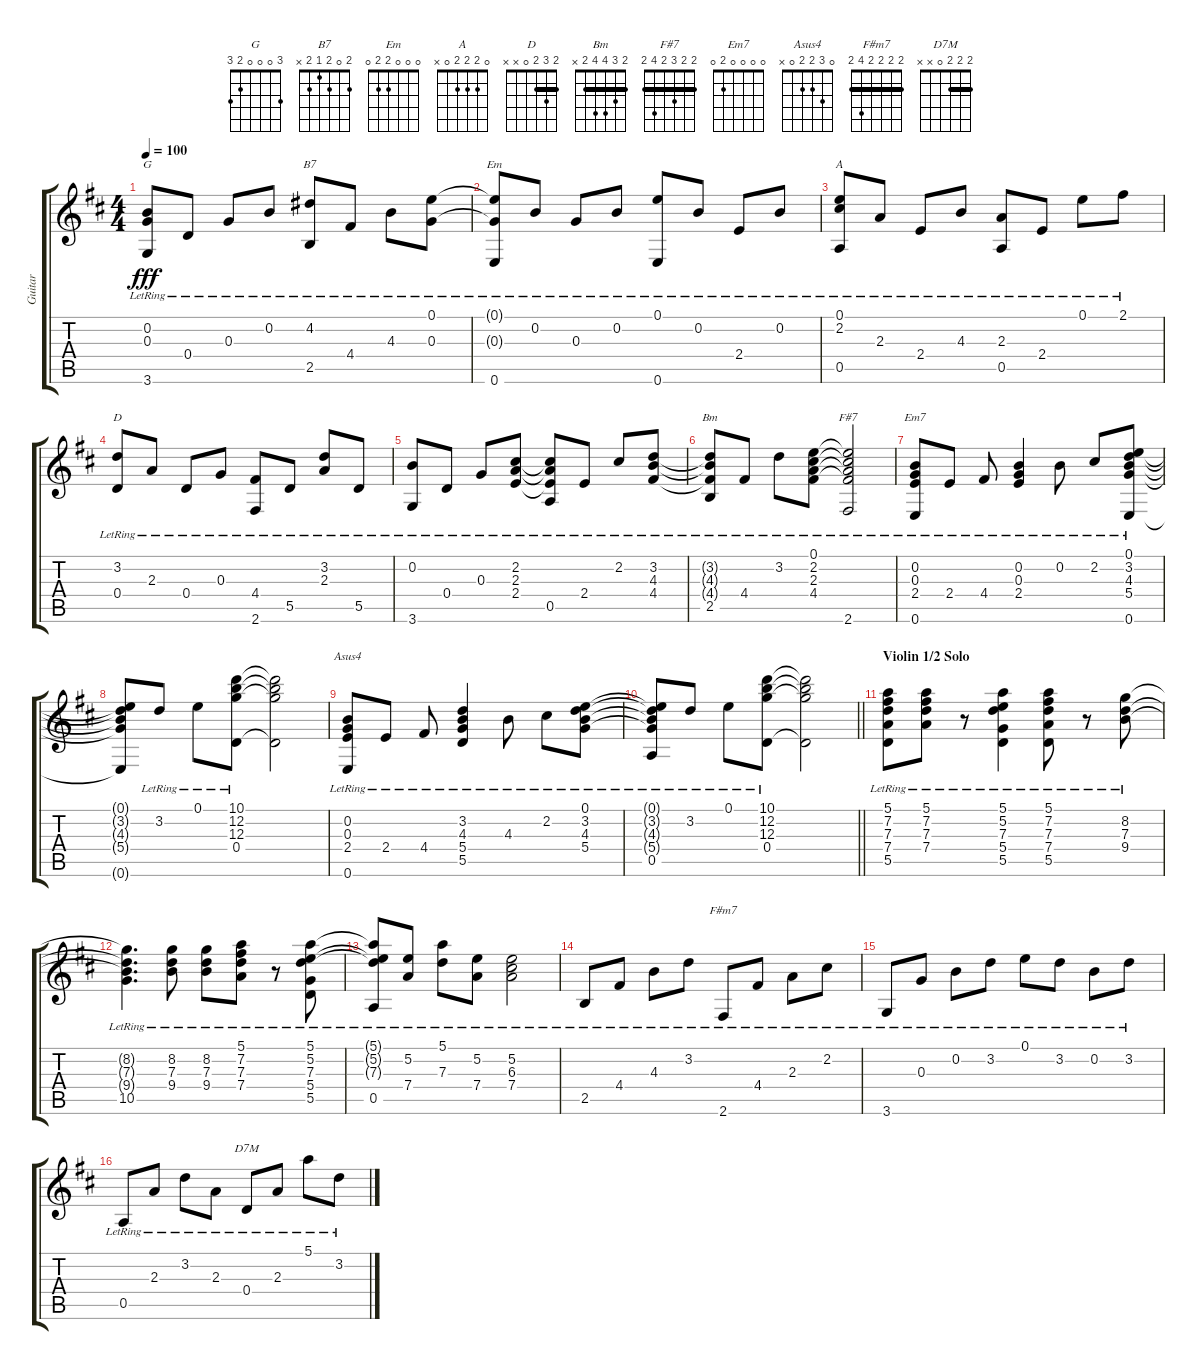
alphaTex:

\track ("Guitar" "Guitar") {instrument acousticguitarsteel}
\staff {score tabs}
\tuning (E4 B3 G3 D3 A2 E2) {hide}
\chord ("G" 3 0 0 0 2 3)
\chord ("B7" 2 0 2 1 2 x)
\chord ("Em" 0 0 0 2 2 0)
\chord ("A" 0 2 2 2 0 x)
\chord ("D" 2 3 2 0 x x) {barre 2}
\chord ("Bm" 2 3 4 4 2 x) {barre 2}
\chord ("F#7" 2 2 3 2 4 2) {barre 2}
\chord ("Em7" 0 0 0 0 2 0)
\chord ("Asus4" 0 3 2 2 0 x)
\chord ("F#m7" 2 2 2 2 4 2) {barre 2}
\chord ("D7M" 2 2 2 0 x x) {barre 2}
\ts (4 4)
\tempo 100
\clef g2
\ks d
(0.2{lr} 0.3{lr} 3.6{lr}).8{ch "G" dy fff} 0.4{lr}.8 0.3{lr}.8 0.2{lr}.8 (4.2{lr} 2.5{lr}).8{ch "B7"} 4.4{lr}.8 4.3{lr}.8 (0.1{lr} 0.3{lr}).8 |
(0.1{t} 0.3{t} 0.6{lr}).8{ch "Em"} 0.2{lr}.8 0.3{lr}.8 0.2{lr}.8 (0.1{lr} 0.6{lr}).8 0.2{lr}.8 2.4{lr}.8 0.2{lr}.8 |
(0.1{lr} 2.2{lr} 0.5{lr}).8{ch "A"} 2.3{lr}.8 2.4{lr}.8 4.3{lr}.8 (2.3{lr} 0.5{lr}).8 2.4{lr}.8 0.1{lr}.8 2.1{lr}.8 |
(3.2{lr} 0.4{lr}).8{ch "D"} 2.3{lr}.8 0.4{lr}.8 0.3{lr}.8 (4.4{lr} 2.6{lr}).8 5.5{lr}.8 (3.2{lr} 2.3{lr}).8 5.5{lr}.8 |
(0.2{lr} 3.6{lr}).8 0.4{lr}.8 0.3{lr}.8 (2.2{lr} 2.3{lr} 2.4{lr}).8 (2.2{t} 2.3{t} 2.4{t} 0.5{lr}).8 2.4{lr}.8 2.2{lr}.8 (3.2{lr} 4.3{lr} 4.4{lr}).8 |
(3.2{t} 4.3{t} 4.4{t} 2.5{lr}).8{ch "Bm"} 4.4{lr}.8 3.2{lr}.8 (0.1{lr} 2.2{lr} 2.3{lr} 4.4{lr}).8 (0.1{t} 2.2{t} 2.3{t} 4.4{t} 2.6{lr}).2{ch "F#7"} |
(0.2{lr} 0.3{lr} 2.4{lr} 0.6{lr}).8{ch "Em7"} 2.4{lr}.8 4.4{lr}.8 (0.2{lr} 0.3{lr} 2.4{lr}).4 0.2{lr}.8 2.2{lr}.8 (0.1{lr} 3.2{lr} 4.3{lr} 5.4{lr} 0.6{lr}).8 |
(0.1{t} 3.2{t} 4.3{t} 5.4{t} 0.6{t}).8 3.2{lr}.8 0.1{lr}.8 (10.1{lr} 12.2{lr} 12.3{lr} 0.4{lr}).8 (10.1{t} 12.2{t} 12.3{t} 0.4{t}).2 |
(0.2{lr} 0.3{lr} 2.4{lr} 0.6{lr}).8{ch "Asus4"} 2.4{lr}.8 4.4{lr}.8 (3.2{lr} 4.3{lr} 5.4{lr} 5.5{lr}).4 4.3{lr}.8 2.2{lr}.8 (0.1{lr} 3.2{lr} 4.3{lr} 5.4{lr}).8 |
\barLineRight lightlight
(0.1{t} 3.2{t} 4.3{t} 5.4{t} 0.5{lr}).8 3.2{lr}.8 0.1{lr}.8 (10.1{lr} 12.2{lr} 12.3{lr} 0.4{lr}).8 (10.1{t} 12.2{t} 12.3{t} 0.4{t}).2 |
\section ("" "Violin 1/2 Solo")
(5.1{lr} 7.2{lr} 7.3{lr} 7.4{lr} 5.5).8 (5.1{lr} 7.2{lr} 7.3{lr} 7.4{lr}).8 r.8 (5.1{lr} 5.2{lr} 7.3{lr} 5.4{lr} 5.5).4 (5.1{lr} 7.2{lr} 7.3{lr} 7.4{lr} 5.5).8 r.8 (8.2{lr} 7.3{lr} 9.4{lr}).8 |
(8.2{t} 7.3{t} 9.4{t} 10.5{lr}).4{d} (8.2{lr} 7.3{lr} 9.4{lr}).8 (8.2{lr} 7.3{lr} 9.4{lr}).8 (5.1{lr} 7.2{lr} 7.3{lr} 7.4{lr}).8 r.8 (5.1{lr} 5.2{lr} 7.3{lr} 5.4{lr} 5.5).8 |
(5.1{t} 5.2{t} 7.3{t} 0.5{lr}).8 (5.2 7.4{lr}).8 (5.1{lr} 7.3{lr}).8 (5.2{lr} 7.4{lr}).8 (5.2{lr} 6.3{lr} 7.4{lr}).2 |
2.5{lr}.8 4.4{lr}.8 4.3{lr}.8 3.2{lr}.8 2.6{lr}.8{ch "F#m7"} 4.4{lr}.8 2.3{lr}.8 2.2{lr}.8 |
3.6{lr}.8 0.3{lr}.8 0.2{lr}.8 3.2{lr}.8 0.1{lr}.8 3.2{lr}.8 0.2{lr}.8 3.2{lr}.8 |
0.5{lr}.8 2.3{lr}.8 3.2{lr}.8 2.3{lr}.8 0.4{lr}.8{ch "D7M"} 2.3{lr}.8 5.1{lr}.8 3.2{lr}.8
